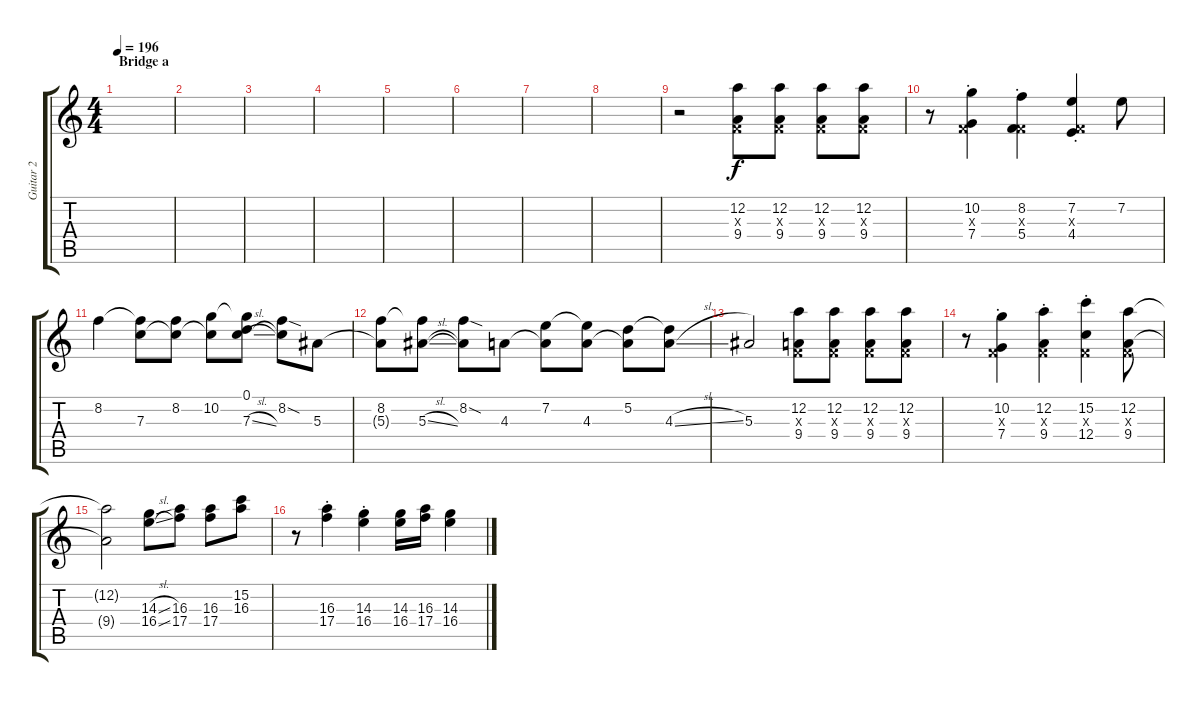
\track ("Guitar 2" "Guitar 2") {instrument distortionguitar}
\staff {score tabs}
\tuning (D4 A3 F3 C3 G2 D2) {hide}
\ts (4 4)
\section ("" "Bridge a")
\tempo 196
\clef g2
\ks c
|
|
|
|
|
|
|
|
r.2{volume 16 balance 8 instrument electricguitarclean} (12.2 0.3{x} 9.4).8 (12.2 0.3{x} 9.4).8 (12.2 0.3{x} 9.4).8 (12.2 0.3{x} 9.4).8 |
r.8 (10.2{st} 0.3{x} 7.4{st}).4 (8.2{st} 0.3{x} 5.4{st}).4 (7.2{st} 0.3{x} 4.4{st}).4 7.2.8 |
8.2.4 (8.2{t} 7.3).8 (8.2 7.3{t}).8 (10.2 7.3{t}).8 (0.1 10.2{t} 7.3{sl}).8 (8.2{sod} 7.3{t}).8 5.3.8 |
(8.2 5.3{t}).8 (8.2{t} 5.3{sl}).8 (8.2{sod} 5.3{t}).8 4.3.8 (7.2 4.3{t}).8 (7.2{t} 4.3).8 (5.2 4.3{t}).8 (5.2{t} 4.3{sl}).8 |
5.3.2 (12.2 0.3{x} 9.4).8 (12.2 0.3{x} 9.4).8 (12.2 0.3{x} 9.4).8 (12.2 0.3{x} 9.4).8 |
r.8 (10.2{st} 0.3{x} 7.4{st}).4 (12.2{st} 0.3{x} 9.4{st}).4 (15.2{st} 0.3{x} 12.4{st}).4 (12.2 0.3{x} 9.4).8 |
(12.2{t} 9.4{t}).2 (14.3{sl} 16.4{sl}).8 (16.3 17.4).8 (16.3 17.4).8 (15.2 16.3).8 |
r.8 (16.3{st} 17.4{st}).4 (14.3{st} 16.4{st}).4 (14.3 16.4).16 (16.3 17.4).16 (14.3 16.4).4
